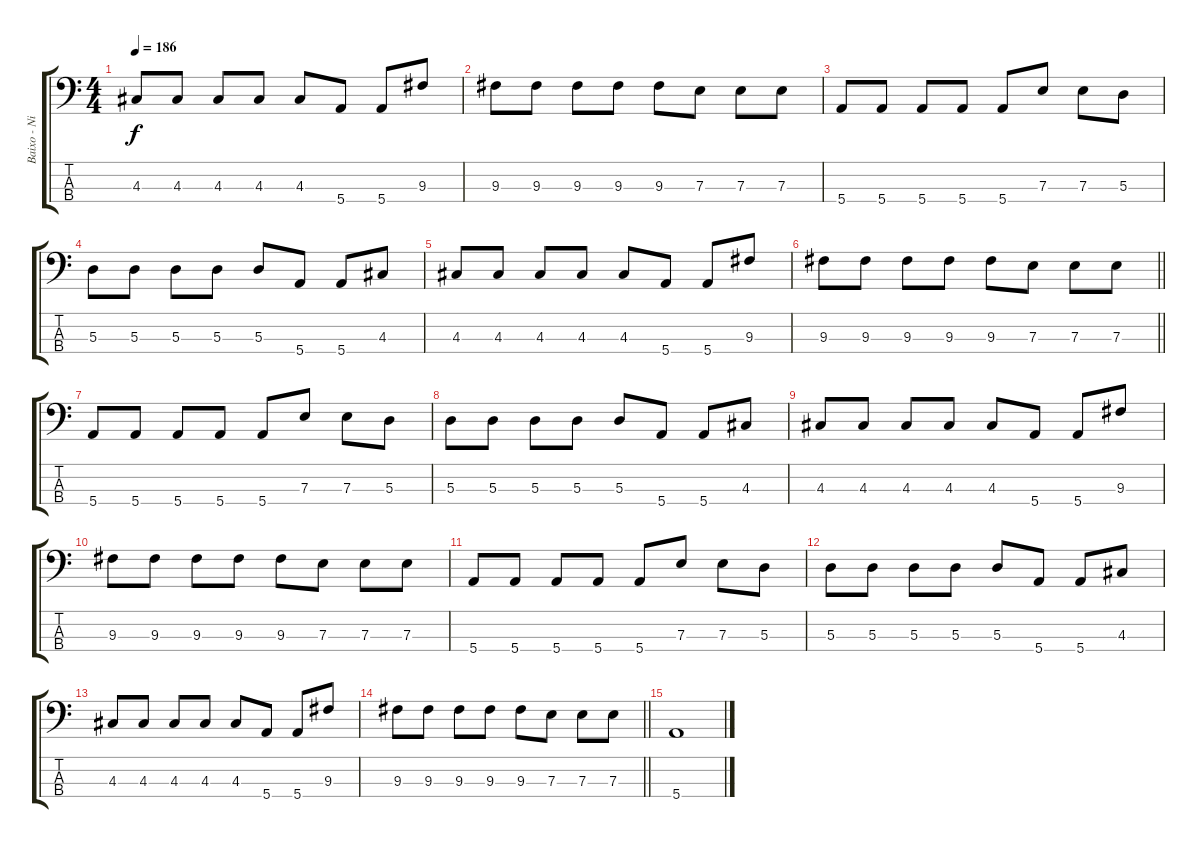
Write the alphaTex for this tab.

\track ("Baixo - Nikola" "Baixo - Ni") {instrument electricbasspick}
\staff {score tabs}
\tuning (G2 D2 A1 E1) {hide}
\ts (4 4)
\tempo 186
\clef f4
\ks c
4.3.8{dy f} 4.3.8 4.3.8 4.3.8 4.3.8 5.4.8 5.4.8 9.3.8 |
9.3.8 9.3.8 9.3.8 9.3.8 9.3.8 7.3.8 7.3.8 7.3.8 |
5.4.8 5.4.8 5.4.8 5.4.8 5.4.8 7.3.8 7.3.8 5.3.8 |
5.3.8 5.3.8 5.3.8 5.3.8 5.3.8 5.4.8 5.4.8 4.3.8 |
4.3.8 4.3.8 4.3.8 4.3.8 4.3.8 5.4.8 5.4.8 9.3.8 |
\barLineRight lightlight
9.3.8 9.3.8 9.3.8 9.3.8 9.3.8 7.3.8 7.3.8 7.3.8 |
5.4.8 5.4.8 5.4.8 5.4.8 5.4.8 7.3.8 7.3.8 5.3.8 |
5.3.8 5.3.8 5.3.8 5.3.8 5.3.8 5.4.8 5.4.8 4.3.8 |
4.3.8 4.3.8 4.3.8 4.3.8 4.3.8 5.4.8 5.4.8 9.3.8 |
9.3.8 9.3.8 9.3.8 9.3.8 9.3.8 7.3.8 7.3.8 7.3.8 |
5.4.8 5.4.8 5.4.8 5.4.8 5.4.8 7.3.8 7.3.8 5.3.8 |
5.3.8 5.3.8 5.3.8 5.3.8 5.3.8 5.4.8 5.4.8 4.3.8 |
4.3.8 4.3.8 4.3.8 4.3.8 4.3.8 5.4.8 5.4.8 9.3.8 |
\barLineRight lightlight
9.3.8{volume 16} 9.3.8 9.3.8 9.3.8 9.3.8 7.3.8 7.3.8 7.3.8 |
5.4.1
